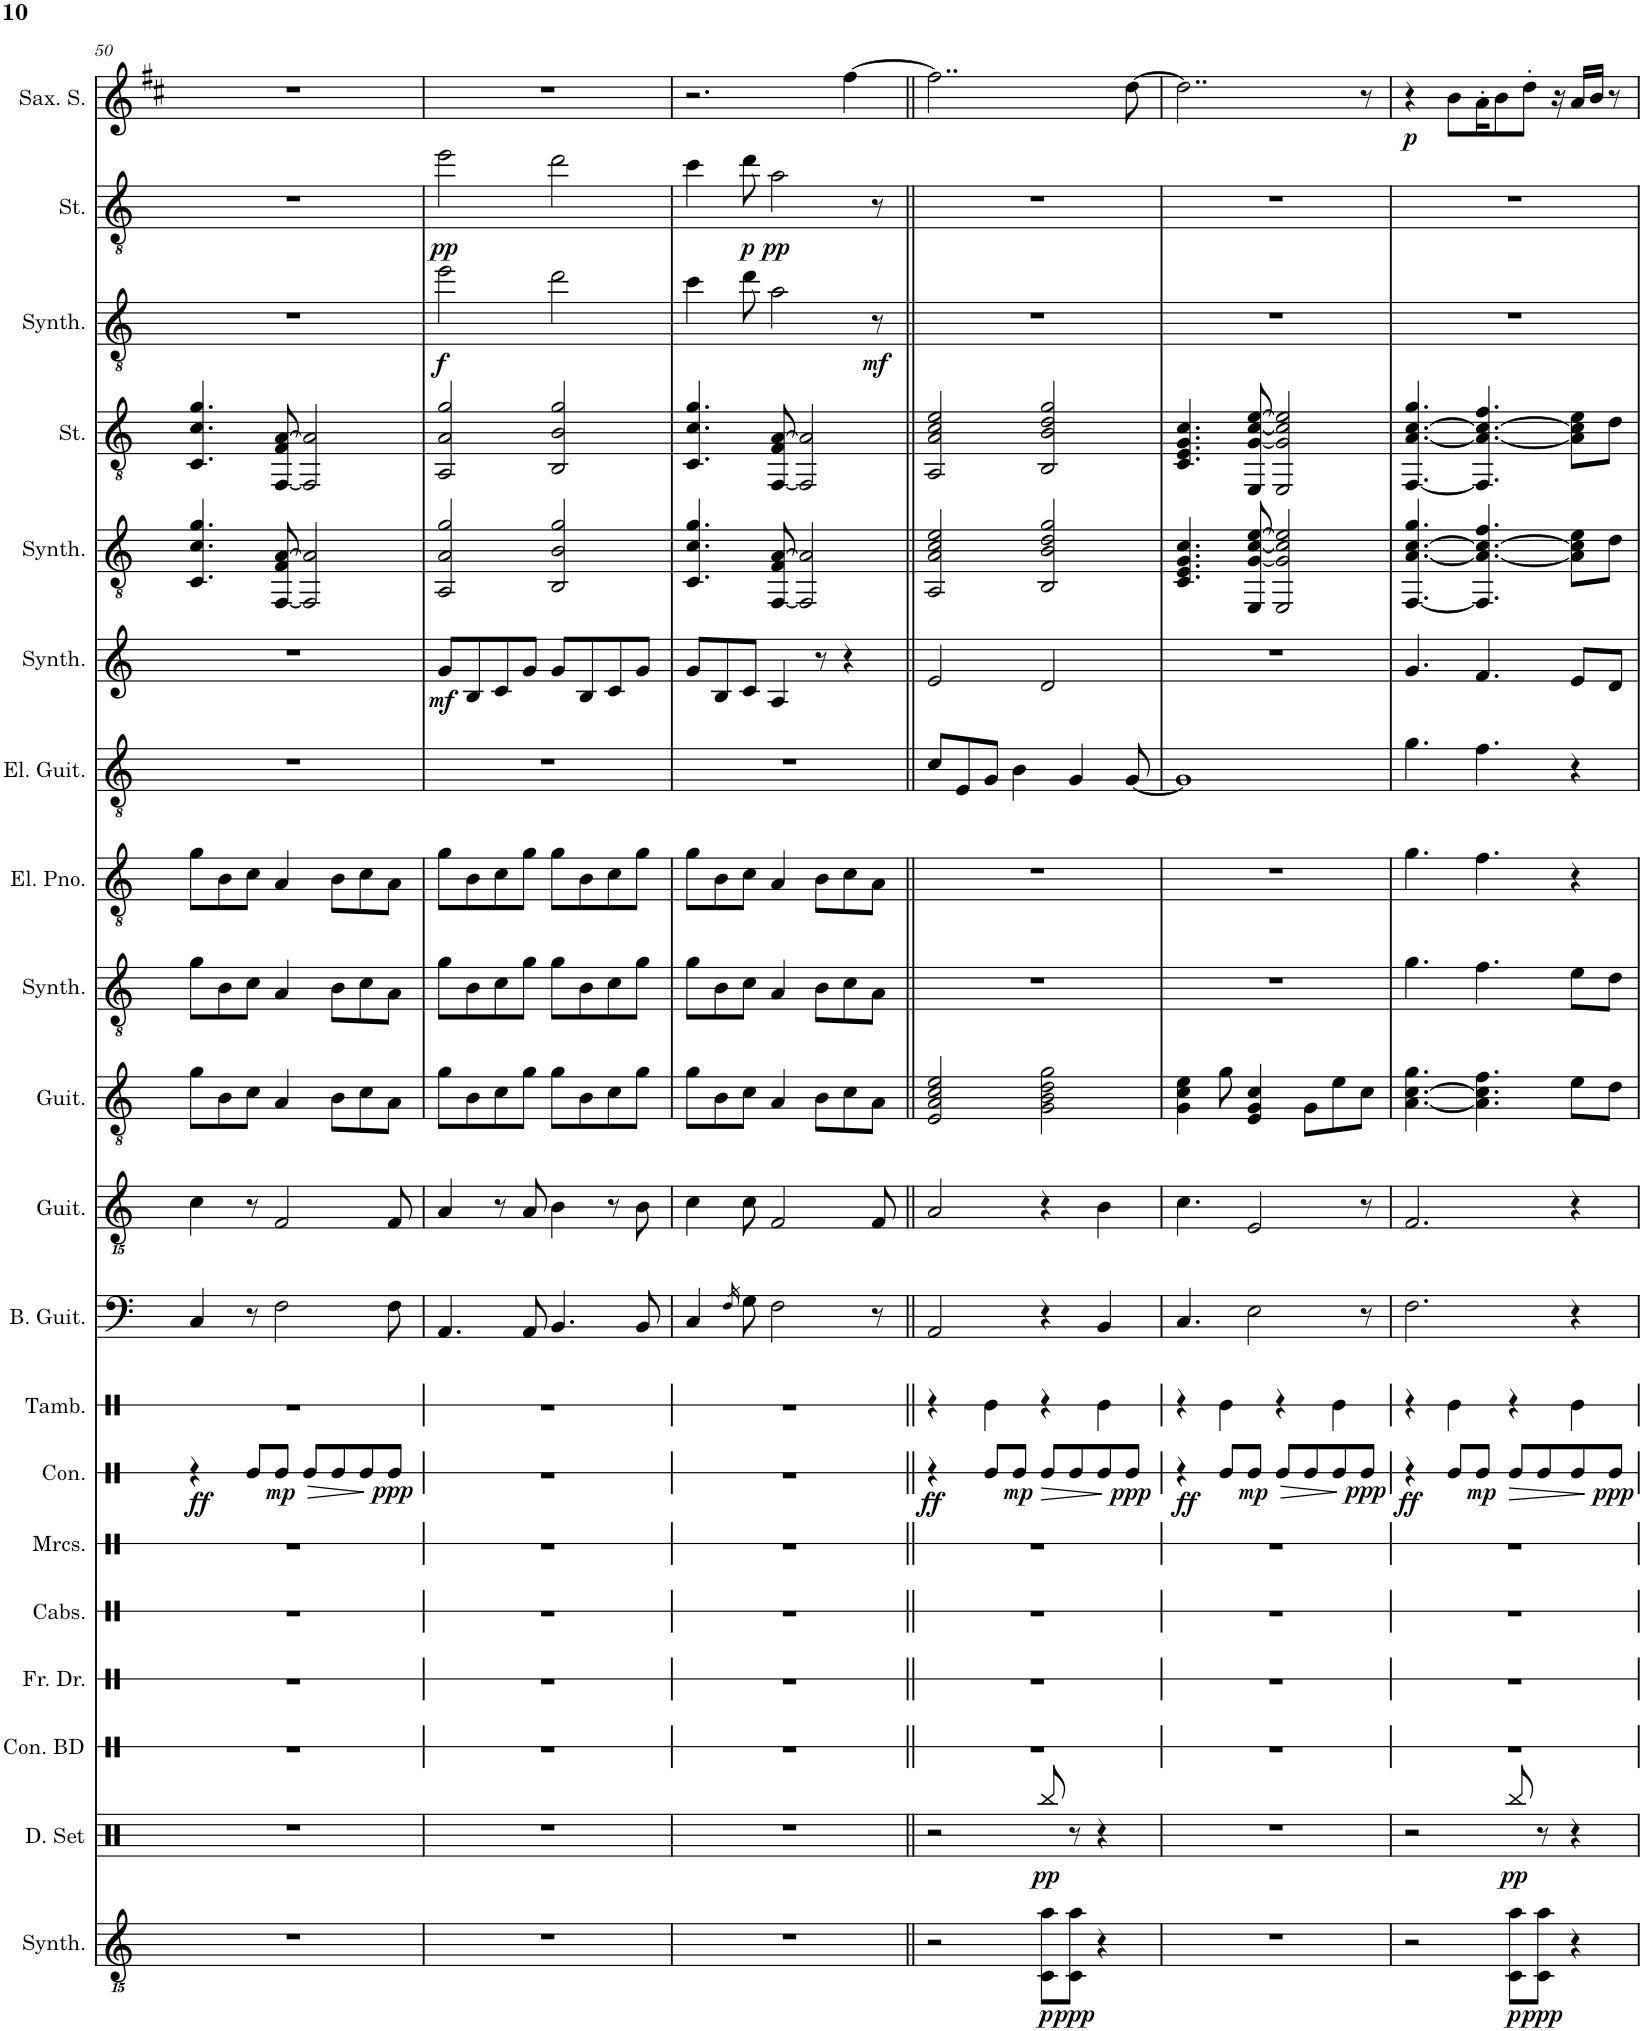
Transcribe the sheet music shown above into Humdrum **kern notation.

**kern	**dynam	**kern	**dynam	**kern	**kern	**kern	**kern	**kern	**dynam	**kern	**kern	**kern	**kern	**kern	**kern	**kern	**kern	**dynam	**kern	**kern	**kern	**dynam	**kern	**dynam	**kern	**dynam
*part20	*part20	*part19	*part19	*part18	*part17	*part16	*part15	*part14	*part14	*part13	*part12	*part11	*part10	*part9	*part8	*part7	*part6	*part6	*part5	*part4	*part3	*part3	*part2	*part2	*part1	*part1
*staff20	*staff20	*staff19	*staff19	*staff18	*staff17	*staff16	*staff15	*staff14	*staff14	*staff13	*staff12	*staff11	*staff10	*staff9	*staff8	*staff7	*staff6	*staff6	*staff5	*staff4	*staff3	*staff3	*staff2	*staff2	*staff1	*staff1
*I"Effect Synthesizer	*	*I"Drumset	*	*I"Concert Bass Drum	*I"Frame Drum	*I"Cabasa	*I"Maracas	*I"Congas	*	*I"Tambourine	*I"Bass Guitar	*I"Classical Guitar	*I"Acoustic Guitar	*I"Atmosphere Synthesizer	*I"Electric Piano	*I"Electric Guitar	*I"Pad Synthesizer	*	*I"Warm Synthesizer	*I"Strings	*I"Warm Synthesizer	*	*I"Strings	*	*I"Saxophone soprano	*
*I'Synth.	*	*I'D. Set	*	*I'Con. BD	*I'Fr. Dr.	*I'Cabs.	*I'Mrcs.	*I'Con.	*	*I'Tamb.	*I'B. Guit.	*I'Guit.	*I'Guit.	*I'Synth.	*I'El. Pno.	*I'El. Guit.	*I'Synth.	*	*I'Synth.	*I'St.	*I'Synth.	*	*I'St.	*	*I'Sax. S.	*
!!LO:PB:g=z
*clefGvv2	*	*clefX	*	*clefX	*clefX	*clefX	*clefX	*clefX	*	*clefX	*clefF4	*clefGvv2	*clefGv2	*clefGv2	*clefGv2	*clefGv2	*clefG2	*	*clefGv2	*clefGv2	*clefGv2	*	*clefGv2	*	*clefG2	*
*	*	*	*	*	*	*	*	*	*	*	*Trd7c12	*	*	*	*	*	*	*	*	*	*	*	*	*	*Trd1c2	*
*k[]	*	*k[]	*	*k[]	*k[]	*k[]	*k[]	*k[]	*	*k[]	*k[]	*k[]	*k[]	*k[]	*k[]	*k[]	*k[]	*	*k[]	*k[]	*k[]	*	*k[]	*	*k[f#c#]	*
*M4/4	*	*M4/4	*	*M4/4	*M4/4	*M4/4	*M4/4	*M4/4	*	*M4/4	*M4/4	*M4/4	*M4/4	*M4/4	*M4/4	*M4/4	*M4/4	*	*M4/4	*M4/4	*M4/4	*	*M4/4	*	*M4/4	*
=50	=50	=50	=50	=50	=50	=50	=50	=50	=50	=50	=50	=50	=50	=50	=50	=50	=50	=50	=50	=50	=50	=50	=50	=50	=50	=50
!	!	!	!	!	!	!	!	!	!LO:DY:b	!	!	!	!	!	!	!	!	!	!	!	!	!	!	!	!	!
1r	.	1r	.	1r	1r	1r	1r	4r	ff	1r	4C/	4C\	8g\L	8g\L	8g\L	1r	1r	.	4.C/ 4.c/ 4.g/	4.C/ 4.c/ 4.g/	1r	.	1r	.	1r	.
.	.	.	.	.	.	.	.	.	.	.	.	.	8B\	8B\	8B\	.	.	.	.	.	.	.	.	.	.	.
.	.	.	.	.	.	.	.	8Re/L	.	.	8r	8r	8c\J	8c\J	8c\J	.	.	.	.	.	.	.	.	.	.	.
!	!	!	!	!	!	!	!	!	!LO:DY:b	!	!	!	!	!	!	!	!	!	!	!	!	!	!	!	!	!
.	.	.	.	.	.	.	.	8Re/J	mp	.	2F\	2FF/	4A/	4A/	4A/	.	.	.	[8FF/ 8F/ [8A/	[8FF/ 8F/ [8A/	.	.	.	.	.	.
!	!	!	!	!	!	!	!	!	!LO:HP:b	!	!	!	!	!	!	!	!	!	!	!	!	!	!	!	!	!
.	.	.	.	.	.	.	.	8Re/L	>	.	.	.	.	.	.	.	.	.	2FF/] 2A/]	2FF/] 2A/]	.	.	.	.	.	.
.	.	.	.	.	.	.	.	8Re/	.	.	.	.	8B\L	8B\L	8B\L	.	.	.	.	.	.	.	.	.	.	.
.	.	.	.	.	.	.	.	8Re/	.	.	.	.	8c\	8c\	8c\	.	.	.	.	.	.	.	.	.	.	.
!	!	!	!	!	!	!	!	!	!LO:DY:n=1:b	!	!	!	!	!	!	!	!	!	!	!	!	!	!	!	!	!
.	.	.	.	.	.	.	.	8Re/J	] ppp	.	8F\	8FF/	8A\J	8A\J	8A\J	.	.	.	.	.	.	.	.	.	.	.
=51	=51	=51	=51	=51	=51	=51	=51	=51	=51	=51	=51	=51	=51	=51	=51	=51	=51	=51	=51	=51	=51	=51	=51	=51	=51	=51
!	!	!	!	!	!	!	!	!	!	!	!	!	!	!	!	!	!	!LO:DY:b	!	!	!	!LO:DY:b	!	!LO:DY:b	!	!
1r	.	1r	.	1r	1r	1r	1r	1r	.	1r	4.AA/	4AA/	8g\L	8g\L	8g\L	1r	8g/L	mf	2AA/ 2A/ 2g/	2AA/ 2A/ 2g/	2ee\	f	2ee\	pp	1r	.
.	.	.	.	.	.	.	.	.	.	.	.	.	8B\	8B\	8B\	.	8B/	.	.	.	.	.	.	.	.	.
.	.	.	.	.	.	.	.	.	.	.	.	8r	8c\	8c\	8c\	.	8c/	.	.	.	.	.	.	.	.	.
.	.	.	.	.	.	.	.	.	.	.	8AA/	8AA/	8g\J	8g\J	8g\J	.	8g/J	.	.	.	.	.	.	.	.	.
.	.	.	.	.	.	.	.	.	.	.	4.BB/	4BB\	8g\L	8g\L	8g\L	.	8g/L	.	2BB/ 2B/ 2g/	2BB/ 2B/ 2g/	2dd\	.	2dd\	.	.	.
.	.	.	.	.	.	.	.	.	.	.	.	.	8B\	8B\	8B\	.	8B/	.	.	.	.	.	.	.	.	.
.	.	.	.	.	.	.	.	.	.	.	.	8r	8c\	8c\	8c\	.	8c/	.	.	.	.	.	.	.	.	.
.	.	.	.	.	.	.	.	.	.	.	8BB/	8BB\	8g\J	8g\J	8g\J	.	8g/J	.	.	.	.	.	.	.	.	.
=52	=52	=52	=52	=52	=52	=52	=52	=52	=52	=52	=52	=52	=52	=52	=52	=52	=52	=52	=52	=52	=52	=52	=52	=52	=52	=52
1r	.	1r	.	1r	1r	1r	1r	1r	.	1r	4C/	4C\	8g\L	8g\L	8g\L	1r	8g/L	.	4.C/ 4.c/ 4.g/	4.C/ 4.c/ 4.g/	4cc\	.	4cc\	.	2.r	.
.	.	.	.	.	.	.	.	.	.	.	.	.	8B\	8B\	8B\	.	8B/	.	.	.	.	.	.	.	.	.
.	.	.	.	.	.	.	.	.	.	.	16qF/	.	.	.	.	.	.	.	.	.	.	.	.	.	.	.
!	!	!	!	!	!	!	!	!	!	!	!	!	!	!	!	!	!	!	!	!	!	!	!	!LO:DY:b	!	!
.	.	.	.	.	.	.	.	.	.	.	8G\	8C\	8c\J	8c\J	8c\J	.	8c/J	.	.	.	8dd\	.	8dd\	p	.	.
!	!	!	!	!	!	!	!	!	!	!	!	!	!	!	!	!	!	!	!	!	!	!	!	!LO:DY:b	!	!
.	.	.	.	.	.	.	.	.	.	.	2F\	2FF/	4A/	4A/	4A/	.	4A/	.	[8FF/ 8F/ [8A/	[8FF/ 8F/ [8A/	2a\	.	2a\	pp	.	.
.	.	.	.	.	.	.	.	.	.	.	.	.	.	.	.	.	.	.	2FF/] 2A/]	2FF/] 2A/]	.	.	.	.	.	.
.	.	.	.	.	.	.	.	.	.	.	.	.	8B\L	8B\L	8B\L	.	8r	.	.	.	.	.	.	.	.	.
.	.	.	.	.	.	.	.	.	.	.	.	.	8c\	8c\	8c\	.	4r	.	.	.	.	.	.	.	[4ff#\	.
!	!	!	!	!	!	!	!	!	!	!	!	!	!	!	!	!	!	!	!	!	!	!LO:DY:b	!	!	!	!
.	.	.	.	.	.	.	.	.	.	.	8r	8FF/	8A\J	8A\J	8A\J	.	.	.	.	.	8r	mf	8r	.	.	.
=53||	=53||	=53||	=53||	=53||	=53||	=53||	=53||	=53||	=53||	=53||	=53||	=53||	=53||	=53||	=53||	=53||	=53||	=53||	=53||	=53||	=53||	=53||	=53||	=53||	=53||	=53||
!	!	!	!	!	!	!	!	!	!LO:DY:b	!	!	!	!	!	!	!	!	!	!	!	!	!	!	!	!	!
2r	.	2r	.	1r	1r	1r	1r	4r	ff	4r	2AA/	2AA/	2E/ 2A/ 2c/ 2e/	1r	1r	8c/L	2e/	.	2AA/ 2A/ 2c/ 2e/	2AA/ 2A/ 2c/ 2e/	1r	.	1r	.	2..ff#\]	.
.	.	.	.	.	.	.	.	.	.	.	.	.	.	.	.	8E/	.	.	.	.	.	.	.	.	.	.
.	.	.	.	.	.	.	.	8Re/L	.	4Re\	.	.	.	.	.	8G/J	.	.	.	.	.	.	.	.	.	.
!	!	!	!	!	!	!	!	!	!LO:DY:b	!	!	!	!	!	!	!	!	!	!	!	!	!	!	!	!	!
.	.	.	.	.	.	.	.	8Re/J	mp	.	.	.	.	.	.	4B\	.	.	.	.	.	.	.	.	.	.
!	!LO:DY:b	!	!LO:DY:b	!	!	!	!	!	!LO:HP:b	!	!	!	!	!	!	!	!	!	!	!	!	!	!	!	!	!
8CC\ 8A\L	p	8Rbb/	pp	.	.	.	.	8Re/L	>	4r	4r	4r	2G\ 2B\ 2d\ 2g\	.	.	.	2d/	.	2BB/ 2B/ 2d/ 2g/	2BB/ 2B/ 2d/ 2g/	.	.	.	.	.	.
!	!LO:DY:b	!	!	!	!	!	!	!	!	!	!	!	!	!	!	!	!	!	!	!	!	!	!	!	!	!
8CC\ 8A\J	ppp	8r	.	.	.	.	.	8Re/	.	.	.	.	.	.	.	4G/	.	.	.	.	.	.	.	.	.	.
4r	.	4r	.	.	.	.	.	8Re/	.	4Re\	4BB/	4BB\	.	.	.	.	.	.	.	.	.	.	.	.	.	.
!	!	!	!	!	!	!	!	!	!LO:DY:n=1:b	!	!	!	!	!	!	!	!	!	!	!	!	!	!	!	!	!
.	.	.	.	.	.	.	.	8Re/J	] ppp	.	.	.	.	.	.	[8G/	.	.	.	.	.	.	.	.	[8dd\	.
=54	=54	=54	=54	=54	=54	=54	=54	=54	=54	=54	=54	=54	=54	=54	=54	=54	=54	=54	=54	=54	=54	=54	=54	=54	=54	=54
!	!	!	!	!	!	!	!	!	!LO:DY:b	!	!	!	!	!	!	!	!	!	!	!	!	!	!	!	!	!
1r	.	1r	.	1r	1r	1r	1r	4r	ff	4r	4.C/	4.C\	4G\ 4c\ 4e\	1r	1r	1G]	1r	.	4.C/ 4.E/ 4.G/ 4.c/	4.C/ 4.E/ 4.G/ 4.c/	1r	.	1r	.	2..dd\]	.
.	.	.	.	.	.	.	.	8Re/L	.	4Re\	.	.	8g\	.	.	.	.	.	.	.	.	.	.	.	.	.
!	!	!	!	!	!	!	!	!	!LO:DY:b	!	!	!	!	!	!	!	!	!	!	!	!	!	!	!	!	!
.	.	.	.	.	.	.	.	8Re/J	mp	.	2E\	2EE/	4E/ 4G/ 4c/	.	.	.	.	.	8EE/ [8G/ [8c/ [8e/	8EE/ [8G/ [8c/ [8e/	.	.	.	.	.	.
!	!	!	!	!	!	!	!	!	!LO:HP:b	!	!	!	!	!	!	!	!	!	!	!	!	!	!	!	!	!
.	.	.	.	.	.	.	.	8Re/L	>	4r	.	.	.	.	.	.	.	.	2EE/ 2G/] 2c/] 2e/]	2EE/ 2G/] 2c/] 2e/]	.	.	.	.	.	.
.	.	.	.	.	.	.	.	8Re/	.	.	.	.	8G\L	.	.	.	.	.	.	.	.	.	.	.	.	.
.	.	.	.	.	.	.	.	8Re/	.	4Re\	.	.	8e\	.	.	.	.	.	.	.	.	.	.	.	.	.
!	!	!	!	!	!	!	!	!	!LO:DY:n=1:b	!	!	!	!	!	!	!	!	!	!	!	!	!	!	!	!	!
.	.	.	.	.	.	.	.	8Re/J	] ppp	.	8r	8r	8c\J	.	.	.	.	.	.	.	.	.	.	.	8r	.
=55	=55	=55	=55	=55	=55	=55	=55	=55	=55	=55	=55	=55	=55	=55	=55	=55	=55	=55	=55	=55	=55	=55	=55	=55	=55	=55
!	!	!	!	!	!	!	!	!	!LO:DY:b	!	!	!	!	!	!	!	!	!	!	!	!	!	!	!	!	!LO:DY:b
2r	.	2r	.	1r	1r	1r	1r	4r	ff	4r	2.F\	2.FF/	[4.A\ [4.c\ 4.g\	4.g\	4.g\	4.g\	4.g/	.	[4.FF/ [4.A/ [4.c/ 4.g/	[4.FF/ [4.A/ [4.c/ 4.g/	1r	.	1r	.	4r	p
.	.	.	.	.	.	.	.	8Re/L	.	4Re\	.	.	.	.	.	.	.	.	.	.	.	.	.	.	8b\L	.
!	!	!	!	!	!	!	!	!	!LO:DY:b	!	!	!	!	!	!	!	!	!	!	!	!	!	!	!	!	!
.	.	.	.	.	.	.	.	8Re/J	mp	.	.	.	4.A\] 4.c\] 4.f\	4.f\	4.f\	4.f\	4.f/	.	4.FF/] 4.A/_ 4.c/_ 4.f/	4.FF/] 4.A/_ 4.c/_ 4.f/	.	.	.	.	16a'\K	.
.	.	.	.	.	.	.	.	.	.	.	.	.	.	.	.	.	.	.	.	.	.	.	.	.	8b\	.
!	!LO:DY:b	!	!LO:DY:b	!	!	!	!	!	!LO:HP:b	!	!	!	!	!	!	!	!	!	!	!	!	!	!	!	!	!
8CC\ 8A\L	p	8Rbb/	pp	.	.	.	.	8Re/L	>	4r	.	.	.	.	.	.	.	.	.	.	.	.	.	.	.	.
.	.	.	.	.	.	.	.	.	.	.	.	.	.	.	.	.	.	.	.	.	.	.	.	.	8dd'\J	.
!	!LO:DY:b	!	!	!	!	!	!	!	!	!	!	!	!	!	!	!	!	!	!	!	!	!	!	!	!	!
8CC\ 8A\J	ppp	8r	.	.	.	.	.	8Re/	.	.	.	.	.	.	.	.	.	.	.	.	.	.	.	.	.	.
.	.	.	.	.	.	.	.	.	.	.	.	.	.	.	.	.	.	.	.	.	.	.	.	.	16r	.
4r	.	4r	.	.	.	.	.	8Re/	.	4Re\	4r	4r	8e\L	8e\L	4r	4r	8e/L	.	8A\] 8c\] 8e\L	8A\] 8c\] 8e\L	.	.	.	.	16a/LL	.
.	.	.	.	.	.	.	.	.	.	.	.	.	.	.	.	.	.	.	.	.	.	.	.	.	16b/JJ	.
!	!	!	!	!	!	!	!	!	!LO:DY:n=1:b	!	!	!	!	!	!	!	!	!	!	!	!	!	!	!	!	!
.	.	.	.	.	.	.	.	8Re/J	] ppp	.	.	.	8d\J	8d\J	.	.	8d/J	.	8d\J	8d\J	.	.	.	.	8r	.
=	=	=	=	=	=	=	=	=	=	=	=	=	=	=	=	=	=	=	=	=	=	=	=	=	=	=
*-	*-	*-	*-	*-	*-	*-	*-	*-	*-	*-	*-	*-	*-	*-	*-	*-	*-	*-	*-	*-	*-	*-	*-	*-	*-	*-
